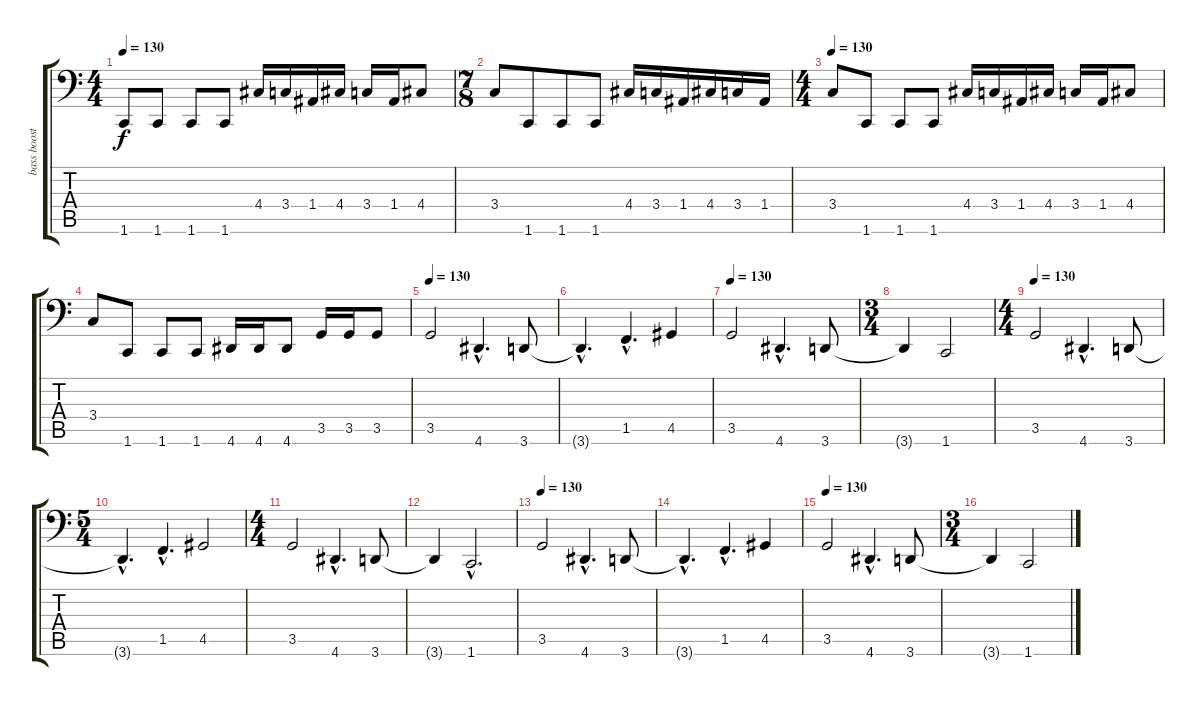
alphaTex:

\track ("bass boost" "bass boost") {instrument electricbassfinger}
\staff {score tabs}
\tuning (C3 G2 D2 A1 E1 B0) {hide}
\ts (4 4)
\tempo 130
\clef f4
\ks c
1.6.8{dy f} 1.6.8 1.6.8 1.6.8 4.4.16 3.4.16 1.4.16 4.4.16 3.4.16 1.4.16 4.4.8 |
\ts (7 8)
3.4.8 1.6.8 1.6.8 1.6.8 4.4.16 3.4.16 1.4.16 4.4.16 3.4.16 1.4.16 |
\ts (4 4)
\tempo 130
3.4.8 1.6.8 1.6.8 1.6.8 4.4.16 3.4.16 1.4.16 4.4.16 3.4.16 1.4.16 4.4.8 |
3.4.8 1.6.8 1.6.8 1.6.8 4.6.16 4.6.16 4.6.8 3.5.16 3.5.16 3.5.8 |
\tempo 130
3.5.2 4.6{hac}.4{d} 3.6.8 |
3.6{hac t}.4{d} 1.5{hac}.4{d} 4.5.4 |
\tempo 130
3.5.2 4.6{hac}.4{d} 3.6.8 |
\ts (3 4)
3.6{t}.4 1.6.2 |
\ts (4 4)
\tempo 130
3.5.2 4.6{hac}.4{d} 3.6.8 |
\ts (5 4)
3.6{hac t}.4{d} 1.5{hac}.4{d} 4.5.2 |
\ts (4 4)
3.5.2 4.6{hac}.4{d} 3.6.8 |
3.6{t}.4 1.6{hac}.2{d} |
\tempo 130
3.5.2 4.6{hac}.4{d} 3.6.8 |
3.6{hac t}.4{d} 1.5{hac}.4{d} 4.5.4 |
\tempo 130
3.5.2 4.6{hac}.4{d} 3.6.8 |
\ts (3 4)
3.6{t}.4 1.6.2
